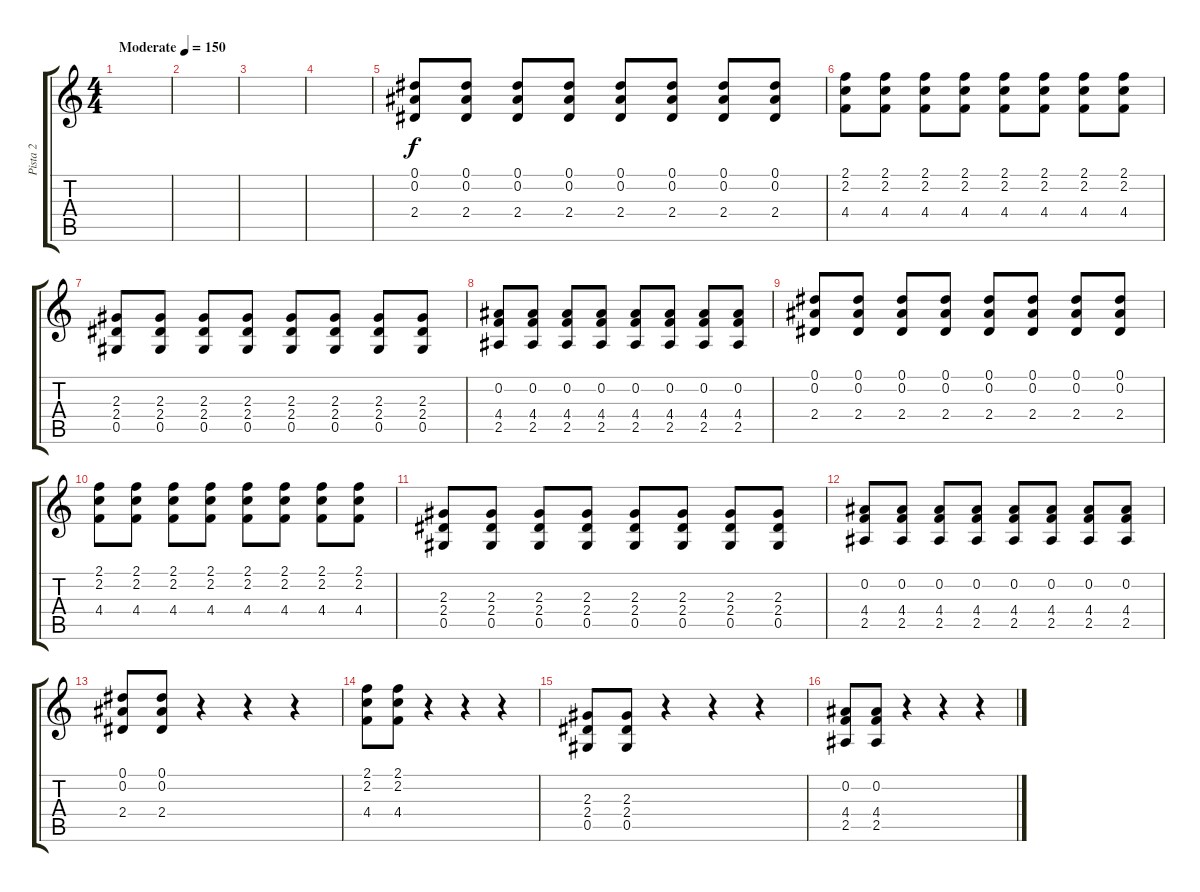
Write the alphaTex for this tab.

\track ("Pista 2" "Pista 2") {instrument distortionguitar}
\staff {score tabs}
\tuning (Eb4 Bb3 Gb3 Db3 Ab2 Eb2) {hide}
\ts (4 4)
\tempo (150 "Moderate")
\clef g2
\ks c
|
|
|
|
(0.1 0.2 2.4).8 (0.1 0.2 2.4).8 (0.1 0.2 2.4).8 (0.1 0.2 2.4).8 (0.1 0.2 2.4).8 (0.1 0.2 2.4).8 (0.1 0.2 2.4).8 (0.1 0.2 2.4).8 |
(2.1 2.2 4.4).8 (2.1 2.2 4.4).8 (2.1 2.2 4.4).8 (2.1 2.2 4.4).8 (2.1 2.2 4.4).8 (2.1 2.2 4.4).8 (2.1 2.2 4.4).8 (2.1 2.2 4.4).8 |
(2.3 2.4 0.5).8 (2.3 2.4 0.5).8 (2.3 2.4 0.5).8 (2.3 2.4 0.5).8 (2.3 2.4 0.5).8 (2.3 2.4 0.5).8 (2.3 2.4 0.5).8 (2.3 2.4 0.5).8 |
(0.2 4.4 2.5).8 (0.2 4.4 2.5).8 (0.2 4.4 2.5).8 (0.2 4.4 2.5).8 (0.2 4.4 2.5).8 (0.2 4.4 2.5).8 (0.2 4.4 2.5).8 (0.2 4.4 2.5).8 |
(0.1 0.2 2.4).8 (0.1 0.2 2.4).8 (0.1 0.2 2.4).8 (0.1 0.2 2.4).8 (0.1 0.2 2.4).8 (0.1 0.2 2.4).8 (0.1 0.2 2.4).8 (0.1 0.2 2.4).8 |
(2.1 2.2 4.4).8 (2.1 2.2 4.4).8 (2.1 2.2 4.4).8 (2.1 2.2 4.4).8 (2.1 2.2 4.4).8 (2.1 2.2 4.4).8 (2.1 2.2 4.4).8 (2.1 2.2 4.4).8 |
(2.3 2.4 0.5).8 (2.3 2.4 0.5).8 (2.3 2.4 0.5).8 (2.3 2.4 0.5).8 (2.3 2.4 0.5).8 (2.3 2.4 0.5).8 (2.3 2.4 0.5).8 (2.3 2.4 0.5).8 |
(0.2 4.4 2.5).8 (0.2 4.4 2.5).8 (0.2 4.4 2.5).8 (0.2 4.4 2.5).8 (0.2 4.4 2.5).8 (0.2 4.4 2.5).8 (0.2 4.4 2.5).8 (0.2 4.4 2.5).8 |
(0.1 0.2 2.4).8 (0.1 0.2 2.4).8 r.4 r.4 r.4 |
(2.1 2.2 4.4).8 (2.1 2.2 4.4).8 r.4 r.4 r.4 |
(2.3 2.4 0.5).8 (2.3 2.4 0.5).8 r.4 r.4 r.4 |
(0.2 4.4 2.5).8 (0.2 4.4 2.5).8 r.4 r.4 r.4
